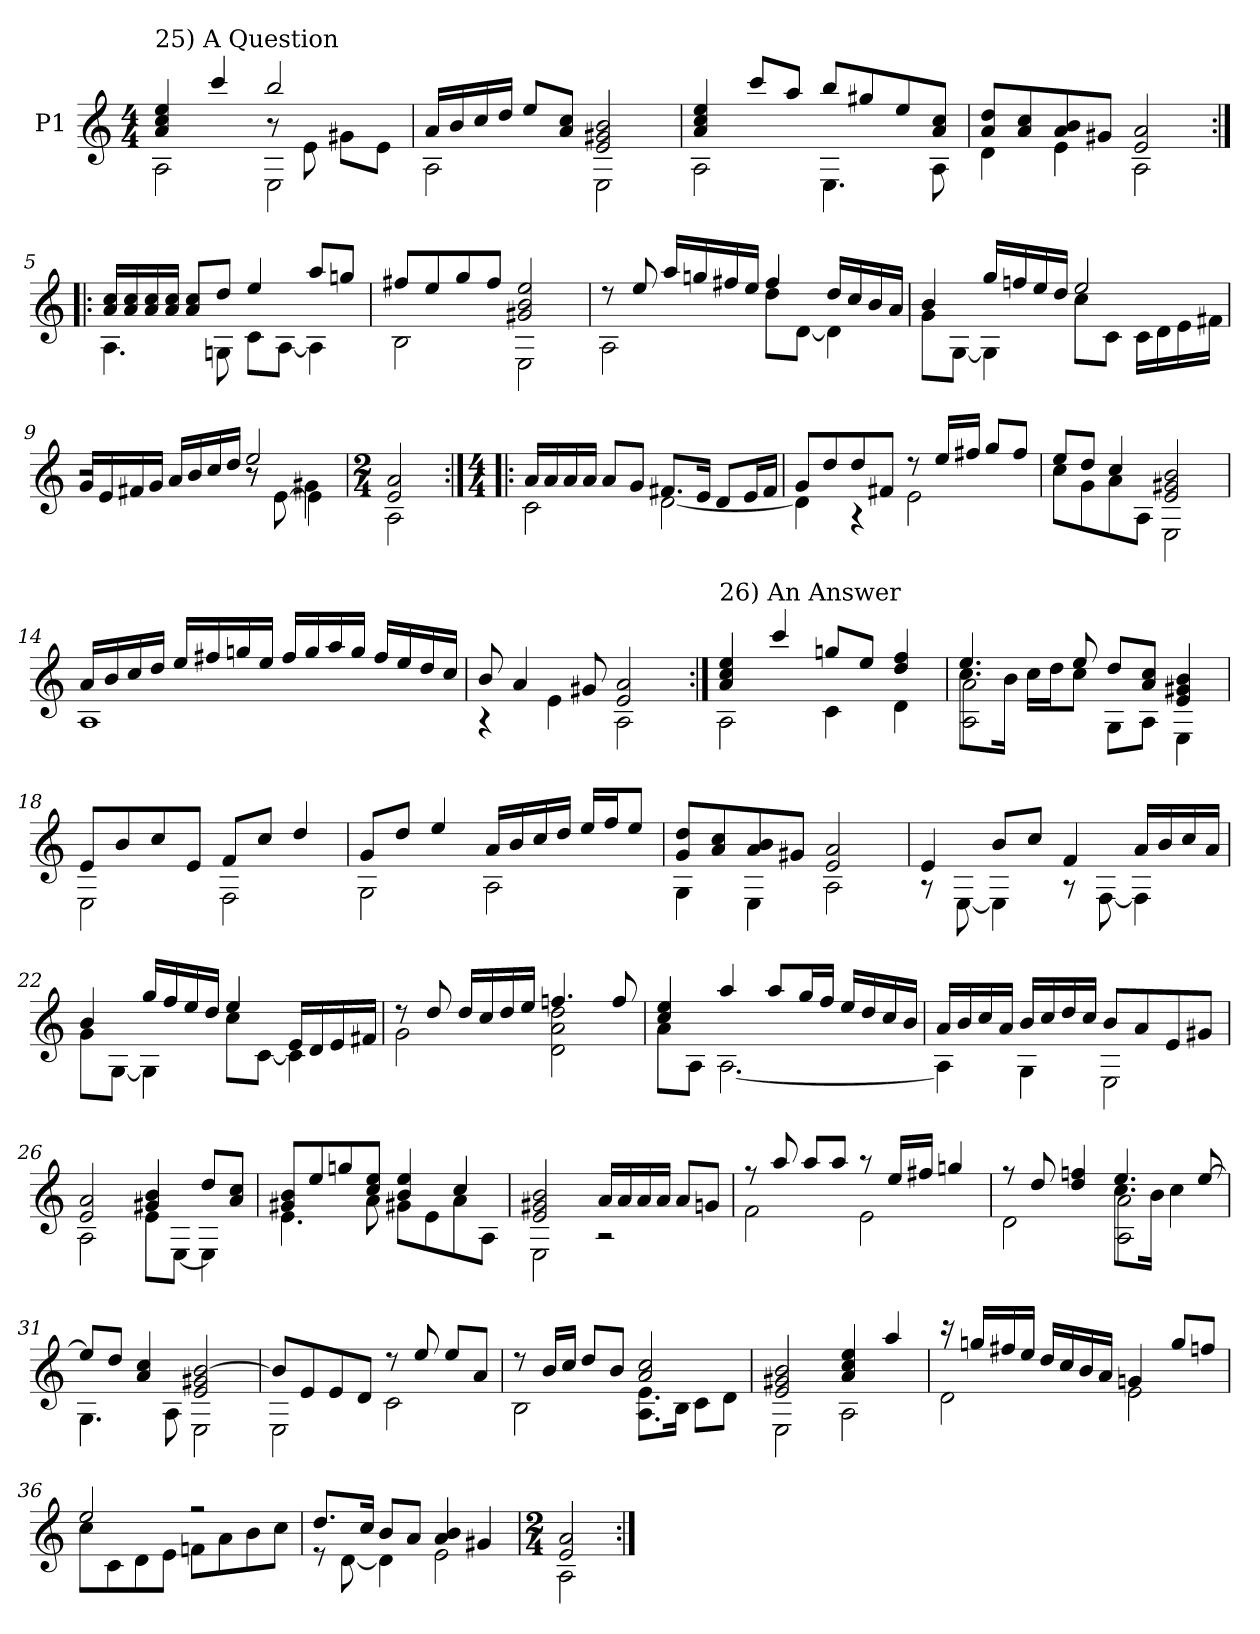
**kern
*part1
*staff1
*I"P1
!!LO:PB:g=z
*clefG2
*ITrd7c12
*k[]
*a:
*M4/4
*MM76
=1
*^
*	*^
!LO:TX:a:t=25) A Question	!	!
4Ai/ 4ci 4ei	2ryy	2AAi\
4cci/	.	.
2bi/	8r	2EEi\
.	8Ei\	.
.	8G#Xi\L	.
.	8Ei\J	.
*	*v	*v
=2	=2
16Ai/LL	2AAi\
16Bi/	.
16ci/	.
16di/JJ	.
8ei/L	.
8Ai/ 8ciJ	.
2Ei/ 2G#Xi 2Bi	2EEi\
=3	=3
4Ai/ 4ci 4ei	2AAi\
8cci/L	.
8ai/J	.
8bi/L	4.EEi\
8g#Xi/	.
8ei/	.
8Ai/ 8ciJ	8AAi\
=4	=4
8Ai/ 8diL	4Di\
8Ai/ 8ci	.
8Ai/ 8Bi	4Ei\
8G#Xi/J	.
2Ei/ 2Ai	2AAi\
=5:|!|:	=5:|!|:
16Ai/ 16ciLL	4.AAi\
16Ai/ 16ci	.
16Ai/ 16ci	.
16Ai/ 16ciJJ	.
8Ai/ 8ciL	.
8di/J	8GGni\
4ei/	8Ci\L
.	[<8AAi\J
8ai/L	4AAi\]
8gni/J	.
!!LO:LB:g=z	!!
=6	=6
8f#Xi/L	2BBi\
8ei/	.
8gi/	.
8f#i/J	.
2G#Xi/ 2Bi 2ei	2EEi\
=7	=7
8r	2AAi\
8ei/	.
16ai/LL	.
16gni/	.
16f#Xi/	.
16ei/JJ	.
4f#i/	8di\L
.	[<8Di\J
16di/LL	4Di\]
16ci/	.
16Bi/	.
16Ai/JJ	.
=8	=8
4Bi/	8Gi\L
.	[<8GGi\J
16gi/LL	4GGi\]
16fni/	.
16ei/	.
16di/JJ	.
2ei/	8ci\L
.	8Ci\J
.	16Ci\LL
.	16Di\
.	16Ei\
.	16F#Xi\JJ
=9	=9
*	*^
16Gi/LL	2r	2r
16Ei/	.	.
16F#Xi/	.	.
16Gi/JJ	.	.
16Ai/LL	.	.
16Bi/	.	.
16ci/	.	.
16di/JJ	.	.
2ei/	8r	8r
.	8ryy	[<8Ei\
.	4G#Xi\	4Ei\]
*v	*v	*v
=10
*M2/4
*^
2Ei/ 2Ai	2AAi\
!!LO:LB:g=z	!!
=11:|!|:	=11:|!|:
*M4/4	*
16Ai/LL	2Ci\
16Ai/	.
16Ai/	.
16Ai/JJ	.
8Ai/L	.
8Gi/J	.
8.F#Xi/L	[<2Di\
16Ei/Jk	.
8Di/L	.
16Ei/L	.
16F#i/JJ	.
=12	=12
8Gi/L	4Di\]
8di/	.
8di/	4r
8F#Xi/J	.
8r	2Ei\
16ei/LL	.
16f#Xi/JJ	.
8gi/L	.
8f#i/J	.
=13	=13
8ei/L	8ci\L
8di/J	8Gi\
4ci/	8Ai\
.	8AAi\J
2Ei/ 2G#Xi 2Bi	2EEi\
=14	=14
16Ai/LL	1AAi
16Bi/	.
16ci/	.
16di/JJ	.
16ei/LL	.
16f#Xi/	.
16gni/	.
16ei/JJ	.
16f#i/LL	.
16gi/	.
16ai/	.
16gi/JJ	.
16f#i/LL	.
16ei/	.
16di/	.
16ci/JJ	.
=15	=15
8Bi/	4r
4Ai/	.
.	4Ei\
8G#Xi/	.
2Ei/ 2Ai	2AAi\
!!LO:LB:g=z	!!
=16:|!	=16:|!
!LO:TX:a:t=26) An Answer	!
4Ai/ 4ci 4ei	2AAi\
4cci/	.
8gni/L	4Ci\
8ei/J	.
4di/ 4fi	4Di\
=17	=17
*	*^
4.ei/	8.ci\L	2AAi\ 2Ai
.	16Bi\Jk	.
.	16ci\LL	.
.	16di\J	.
8ei/	8ci\J	.
8di/L	8GGi\L	2ryy
8Ai/ 8ciJ	8AAi\J	.
4Ei/ 4G#Xi 4Bi	4EEi\	.
*	*v	*v
=18	=18
8Ei/L	2EEi\
8Bi/	.
8ci/	.
8Ei/J	.
8Fi/L	2FFi\
8ci/J	.
4di/	.
=19	=19
8Gi/L	2GGi\
8di/J	.
4ei/	.
16Ai/LL	2AAi\
16Bi/	.
16ci/	.
16di/JJ	.
16ei/LL	.
16fi/J	.
8ei/J	.
=20	=20
8Gi/ 8diL	4GGi\
8Ai/ 8ci	.
8Ai/ 8Bi	4EEi\
8G#Xi/J	.
2Ei/ 2Ai	2AAi\
!!LO:LB:g=z	!!
=21	=21
4Ei/	8r
.	[<8EEi\
8Bi/L	4EEi\]
8ci/J	.
4Fi/	8r
.	[<8FFi\
16Ai/LL	4FFi\]
16Bi/	.
16ci/	.
16Ai/JJ	.
=22	=22
4Bi/	8Gi\L
.	[<8GGi\J
16gi/LL	4GGi\]
16fi/	.
16ei/	.
16di/JJ	.
4ei/	8ci\L
.	[<8Ci\J
16Ei/LL	4Ci\]
16Di/	.
16Ei/	.
16F#Xi/JJ	.
=23	=23
8r	2Gi\
8di/	.
16di/LL	.
16ci/	.
16di/	.
16ei/JJ	.
4.fni/	2Di\ 2Ai 2di
8fi/	.
=24	=24
4ci/ 4ei	8Ai\L
.	8AAi\J
4ai/	[<2.AAi\
8ai/L	.
16gi/L	.
16fi/JJ	.
16ei/LL	.
16di/	.
16ci/	.
16Bi/JJ	.
!!LO:LB:g=z	!!
=25	=25
16Ai/LL	4AAi\]
16Bi/	.
16ci/	.
16Ai/JJ	.
16Bi/LL	4GGi\
16ci/	.
16di/	.
16ci/JJ	.
8Bi/L	2EEi\
8Ai/	.
8Ei/	.
8G#Xi/J	.
=26	=26
2Ei/ 2Ai	2AAi\
4G#Xi/ 4Bi	8Ei\L
.	[<8EEi\J
8di/L	4EEi\]
8Ai/ 8ciJ	.
=27	=27
8G#Xi/ 8BiL	4.Ei\
8ei/	.
8gni/	.
8ci/ 8eiJ	8Ai\
4Bi/ 4ei	8G#Xi\L
.	8Ei\
4ci/	8Ai\
.	8AAi\J
=28	=28
2Ei/ 2G#Xi 2Bi	2EEi\
16Ai/LL	2r
16Ai/	.
16Ai/	.
16Ai/JJ	.
8Ai/L	.
8Gni/J	.
=29	=29
8r	2Fi\
8ai/	.
8ai/L	.
8ai/J	.
8r	2Ei\
16ei/LL	.
16f#Xi/JJ	.
4gni/	.
!!LO:LB:g=z	!!
=30	=30
*	*^
8r	2Di\	2ryy
8di/	.	.
4di/ 4fni	.	.
4.ei/	8.ci\L	2AAi\ 2Ai
.	16Bi\Jk	.
.	4ci\	.
[>8ei/	.	.
*	*v	*v
=31	=31
8ei/L]	4.GGi\
8di/J	.
4Ai/ 4ci	.
.	8AAi\
2Ei/ 2G#Xi [>2Bi	2EEi\
=32	=32
8Bi/L]	2EEi\
8Ei/	.
8Ei/	.
8Di/J	.
8r	2Ci\
8ei/	.
8ei/L	.
8Ai/J	.
=33	=33
8r	2BBi\
16Bi/LL	.
16ci/JJ	.
8di/L	.
8Bi/J	.
2Ai/ 2ci	8.AAi\ 8.EiL
.	16BBi\Jk
.	8Ci\L
.	8Di\J
!!LO:LB:g=z	!!
=34	=34
2Ei/ 2G#Xi 2Bi	2EEi\
4Ai/ 4ci 4ei	2AAi\
4ai/	.
=35	=35
16r	2Di\
16gni/LL	.
16f#Xi/	.
16ei/JJ	.
16di/LL	.
16ci/	.
16Bi/	.
16Ai/JJ	.
4Gni/	2Ei\
8gi/L	.
8fni/J	.
=36	=36
2ei/	8ci\L
.	8Ci\
.	8Di\
.	8Ei\J
2r	8Fni\L
.	8Ai\
.	8Bi\
.	8ci\J
=37	=37
8.di/L	8r
.	[<8Di\
16ci/Jk	.
8Bi/L	4Di\]
8Ai/J	.
4Ai/ 4Bi	2Ei\
4G#Xi/	.
=38	=38
*M2/4	*
2Ei/ 2Ai	2AAi\
*v	*v
=:|!
*-
